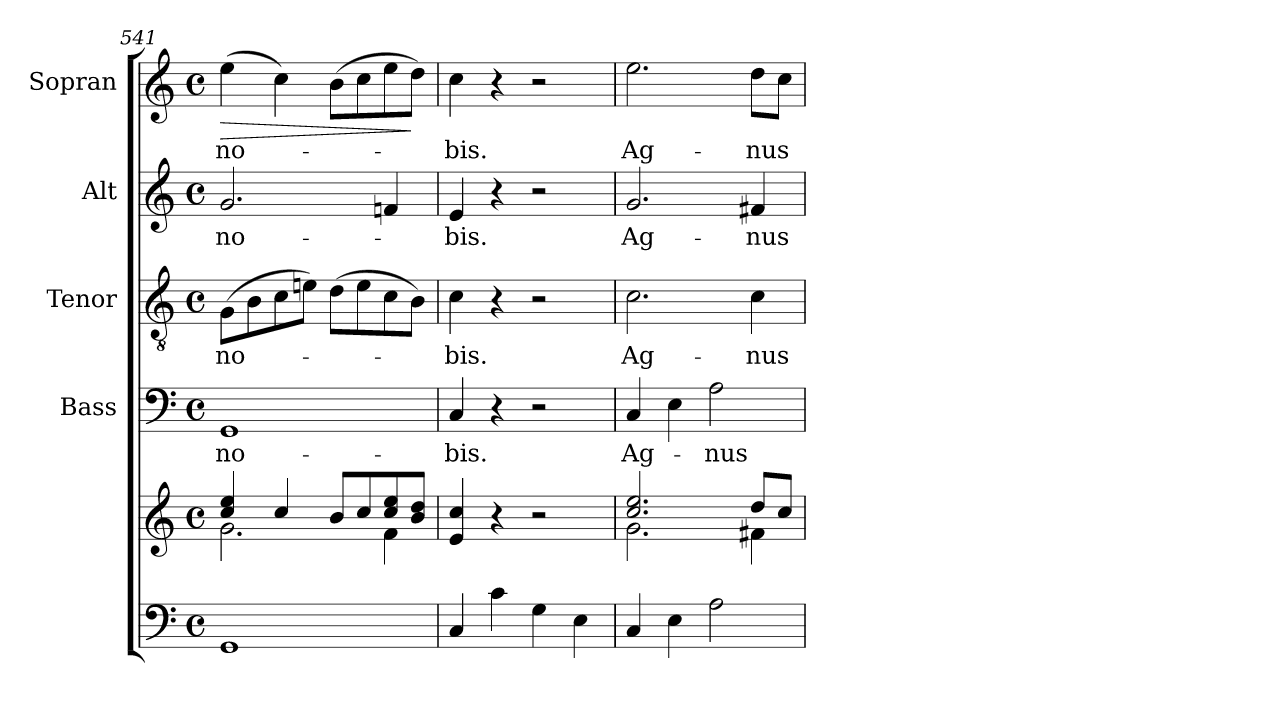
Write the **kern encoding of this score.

**kern	**kern	**kern	**text	**kern	**text	**kern	**text	**kern	**text	**dynam
*part5	*part5	*part4	*part4	*part3	*part3	*part2	*part2	*part1	*part1	*part1
*staff6	*staff5	*staff4	*staff4	*staff3	*staff3	*staff2	*staff2	*staff1	*staff1	*staff1
*	*	*I"Bass	*	*I"Tenor	*	*I"Alt	*	*I"Sopran	*	*
*	*	*I'B.	*	*I'T.	*	*I'A.	*	*I'S.	*	*
!!LO:PB:g=z
*clefF4	*clefG2	*clefF4	*	*clefGv2	*	*clefG2	*	*clefG2	*	*
*k[]	*k[]	*k[]	*	*k[]	*	*k[]	*	*k[]	*	*
*C:	*C:	*C:	*	*C:	*	*C:	*	*C:	*	*
*M4/4	*M4/4	*M4/4	*	*M4/4	*	*M4/4	*	*M4/4	*	*
*met(c)	*met(c)	*met(c)	*	*met(c)	*	*met(c)	*	*met(c)	*	*
=541	=541	=541	=541	=541	=541	=541	=541	=541	=541	=541
*	*^	*	*	*	*	*	*	*	*	*
!	!	!	!	!LO:LY:b	!	!LO:LY:b	!	!LO:LY:b	!	!LO:LY:b	!LO:HP:b
1GG	4cc/ 4ee/	2.g\	1GG	no-	(>8G\L	no-	2.g/	no-	(>4ee\	no-	>
.	.	.	.	.	8B\	.	.	.	.	.	.
.	4cc/	.	.	.	8c\	.	.	.	4cc\)	.	.
.	.	.	.	.	8en\J)	.	.	.	.	.	.
.	8b/L	.	.	.	(>8d\L	.	.	.	(>8b\L	.	.
.	8cc/	.	.	.	8e\	.	.	.	8cc\	.	.
.	8cc/ 8ee/	4f\	.	.	8c\	.	4fn/	.	8ee\	.	.
.	8b/ 8dd/J	.	.	.	8B\J)	.	.	.	8dd\J)	.	]
*	*v	*v	*	*	*	*	*	*	*	*	*
=542	=542	=542	=542	=542	=542	=542	=542	=542	=542	=542
!	!	!	!LO:LY:b	!	!LO:LY:b	!	!LO:LY:b	!	!LO:LY:b	!
4C/	4e/ 4cc/	4C/	-bis.	4c\	-bis.	4e/	-bis.	4cc\	-bis.	.
4c\	4r	4r	.	4r	.	4r	.	4r	.	.
4G\	2r	2r	.	2r	.	2r	.	2r	.	.
4E\	.	.	.	.	.	.	.	.	.	.
=543	=543	=543	=543	=543	=543	=543	=543	=543	=543	=543
*	*^	*	*	*	*	*	*	*	*	*
!	!	!	!	!LO:LY:b	!	!LO:LY:b	!	!LO:LY:b	!	!LO:LY:b	!
4C/	2.cc/ 2.ee/	2.g\	4C/	Ag-	2.c\	Ag-	2.g/	Ag-	2.ee\	Ag-	.
4E\	.	.	4E\	.	.	.	.	.	.	.	.
!	!	!	!	!LO:LY:b	!	!	!	!	!	!	!
2A\	.	.	2A\	-nus	.	.	.	.	.	.	.
!	!	!	!	!	!	!LO:LY:b	!	!LO:LY:b	!	!LO:LY:b	!
.	8dd/L	4f#X\	.	.	4c\	-nus	4f#X/	-nus	8dd\L	-nus	.
.	8cc/J	.	.	.	.	.	.	.	8cc\J	.	.
*	*v	*v	*	*	*	*	*	*	*	*	*
=	=	=	=	=	=	=	=	=	=	=
*-	*-	*-	*-	*-	*-	*-	*-	*-	*-	*-
